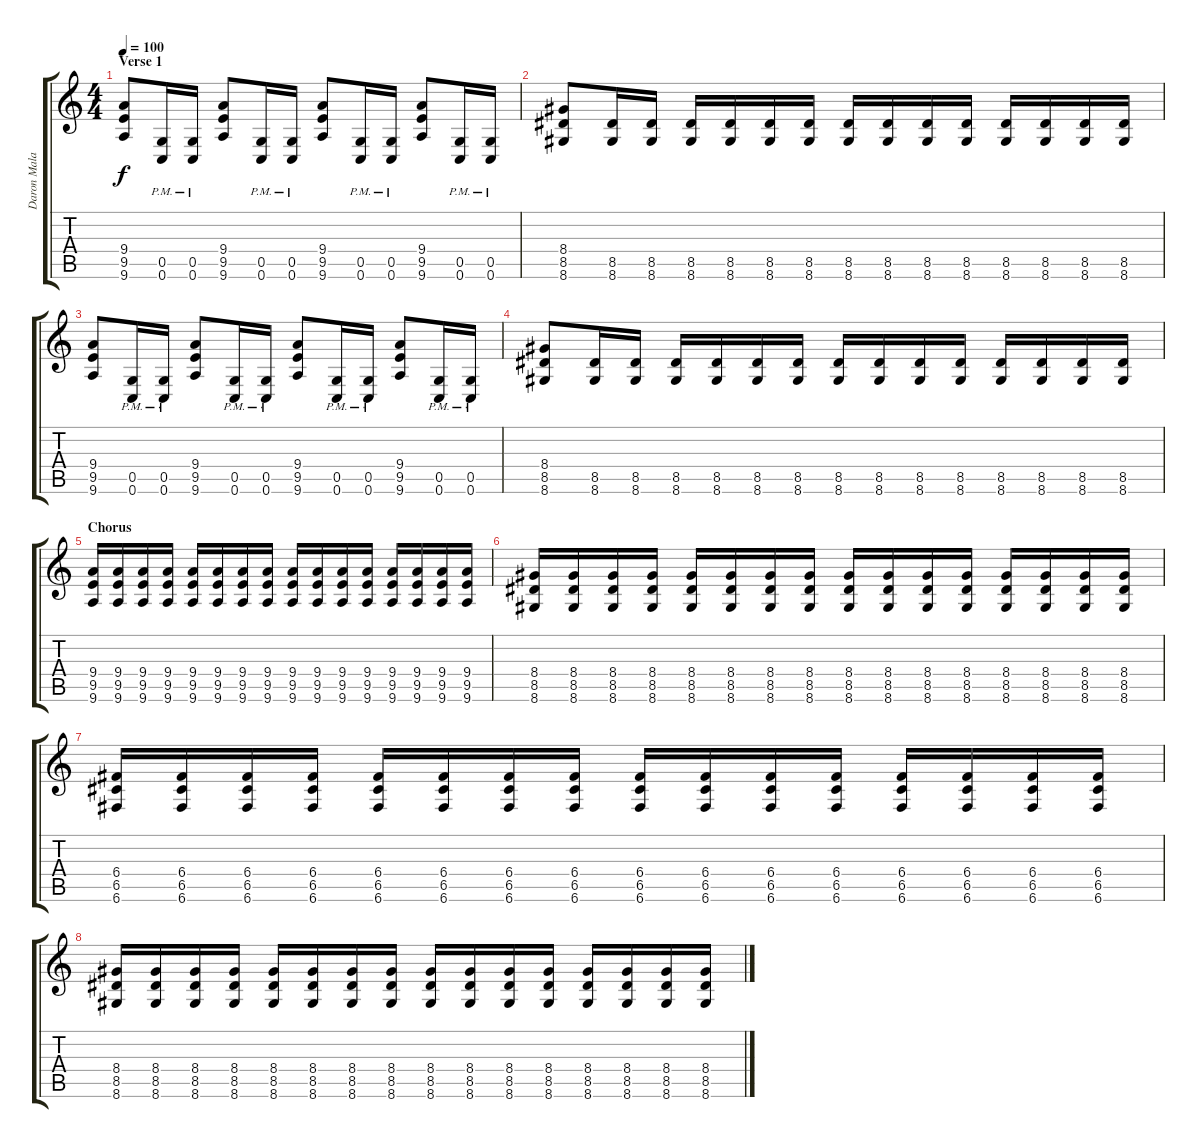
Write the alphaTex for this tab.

\track ("Daron Malakian" "Daron Mala") {instrument distortionguitar}
\staff {score tabs}
\tuning (D4 A3 F3 C3 G2 C2) {hide}
\ts (4 4)
\section ("" "Verse 1")
\tempo 100
\clef g2
\ks c
(9.4 9.5 9.6).8{dy f} (0.5{pm} 0.6{pm}).16 (0.5{pm} 0.6{pm}).16 (9.4 9.5 9.6).8 (0.5{pm} 0.6{pm}).16 (0.5{pm} 0.6{pm}).16 (9.4 9.5 9.6).8 (0.5{pm} 0.6{pm}).16 (0.5{pm} 0.6{pm}).16 (9.4 9.5 9.6).8 (0.5{pm} 0.6{pm}).16 (0.5{pm} 0.6{pm}).16 |
(8.4 8.5 8.6).8 (8.5 8.6).16 (8.5 8.6).16 (8.5 8.6).16 (8.5 8.6).16 (8.5 8.6).16 (8.5 8.6).16 (8.5 8.6).16 (8.5 8.6).16 (8.5 8.6).16 (8.5 8.6).16 (8.5 8.6).16 (8.5 8.6).16 (8.5 8.6).16 (8.5 8.6).16 |
(9.4 9.5 9.6).8 (0.5{pm} 0.6{pm}).16 (0.5{pm} 0.6{pm}).16 (9.4 9.5 9.6).8 (0.5{pm} 0.6{pm}).16 (0.5{pm} 0.6{pm}).16 (9.4 9.5 9.6).8 (0.5{pm} 0.6{pm}).16 (0.5{pm} 0.6{pm}).16 (9.4 9.5 9.6).8 (0.5{pm} 0.6{pm}).16 (0.5{pm} 0.6{pm}).16 |
(8.4 8.5 8.6).8 (8.5 8.6).16 (8.5 8.6).16 (8.5 8.6).16 (8.5 8.6).16 (8.5 8.6).16 (8.5 8.6).16 (8.5 8.6).16 (8.5 8.6).16 (8.5 8.6).16 (8.5 8.6).16 (8.5 8.6).16 (8.5 8.6).16 (8.5 8.6).16 (8.5 8.6).16 |
\section ("" "Chorus")
(9.4 9.5 9.6).16 (9.4 9.5 9.6).16 (9.4 9.5 9.6).16 (9.4 9.5 9.6).16 (9.4 9.5 9.6).16 (9.4 9.5 9.6).16 (9.4 9.5 9.6).16 (9.4 9.5 9.6).16 (9.4 9.5 9.6).16 (9.4 9.5 9.6).16 (9.4 9.5 9.6).16 (9.4 9.5 9.6).16 (9.4 9.5 9.6).16 (9.4 9.5 9.6).16 (9.4 9.5 9.6).16 (9.4 9.5 9.6).16 |
(8.4 8.5 8.6).16 (8.4 8.5 8.6).16 (8.4 8.5 8.6).16 (8.4 8.5 8.6).16 (8.4 8.5 8.6).16 (8.4 8.5 8.6).16 (8.4 8.5 8.6).16 (8.4 8.5 8.6).16 (8.4 8.5 8.6).16 (8.4 8.5 8.6).16 (8.4 8.5 8.6).16 (8.4 8.5 8.6).16 (8.4 8.5 8.6).16 (8.4 8.5 8.6).16 (8.4 8.5 8.6).16 (8.4 8.5 8.6).16 |
(6.4 6.5 6.6).16 (6.4 6.5 6.6).16 (6.4 6.5 6.6).16 (6.4 6.5 6.6).16 (6.4 6.5 6.6).16 (6.4 6.5 6.6).16 (6.4 6.5 6.6).16 (6.4 6.5 6.6).16 (6.4 6.5 6.6).16 (6.4 6.5 6.6).16 (6.4 6.5 6.6).16 (6.4 6.5 6.6).16 (6.4 6.5 6.6).16 (6.4 6.5 6.6).16 (6.4 6.5 6.6).16 (6.4 6.5 6.6).16 |
(8.4 8.5 8.6).16 (8.4 8.5 8.6).16 (8.4 8.5 8.6).16 (8.4 8.5 8.6).16 (8.4 8.5 8.6).16 (8.4 8.5 8.6).16 (8.4 8.5 8.6).16 (8.4 8.5 8.6).16 (8.4 8.5 8.6).16 (8.4 8.5 8.6).16 (8.4 8.5 8.6).16 (8.4 8.5 8.6).16 (8.4 8.5 8.6).16 (8.4 8.5 8.6).16 (8.4 8.5 8.6).16 (8.4 8.5 8.6).16
